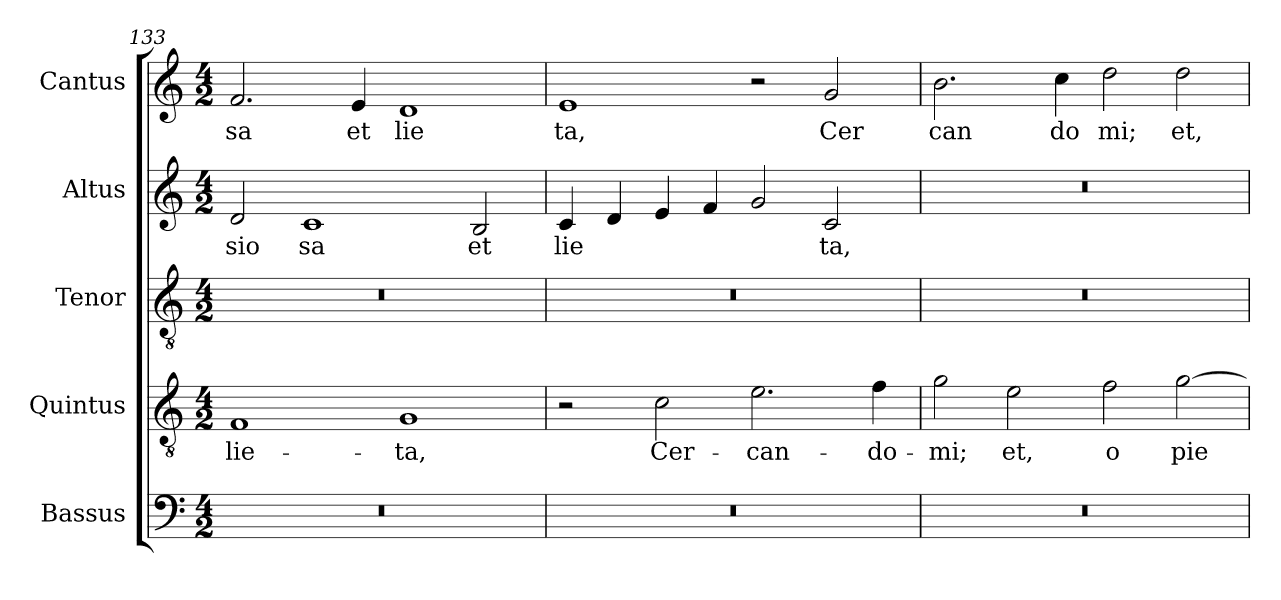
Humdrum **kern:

**kern	**kern	**text	**kern	**kern	**text	**kern	**text
*part5	*part4	*part4	*part3	*part2	*part2	*part1	*part1
*staff5	*staff4	*staff4	*staff3	*staff2	*staff2	*staff1	*staff1
*I"Bassus	*I"Quintus	*	*I"Tenor	*I"Altus	*	*I"Cantus	*
*I'Bassus	*I'Quintus	*	*I'Tenor	*I'Altus	*	*I'Cantus	*
*clefF4	*clefGv2	*	*clefGv2	*clefG2	*	*clefG2	*
*M4/2	*M4/2	*	*M4/2	*M4/2	*	*M4/2	*
=133	=133	=133	=133	=133	=133	=133	=133
!	!	!LO:LY:b:cj	!	!	!LO:LY:b:cj	!	!LO:LY:b:cj
0r	1F	lie-	0r	2d/	sio	2.f/	sa
!	!	!	!	!	!LO:LY:b:cj	!	!
.	.	.	.	1c	sa	.	.
!	!	!	!	!	!	!	!LO:LY:b:cj
.	.	.	.	.	.	4e/	et
!	!	!LO:LY:b:cj	!	!	!	!	!LO:LY:b:cj
.	1G	-ta,	.	.	.	1d	lie
!	!	!	!	!	!LO:LY:b:cj	!	!
.	.	.	.	2B/	et	.	.
=134	=134	=134	=134	=134	=134	=134	=134
!	!	!	!	!	!LO:LY:b	!	!LO:LY:b:cj
0r	2r	.	0r	4c/	lie	1e	ta,
.	.	.	.	4d/	.	.	.
!	!	!LO:LY:b:cj	!	!	!	!	!
.	2c\	Cer-	.	4e/	.	.	.
.	.	.	.	4f/	.	.	.
!	!	!LO:LY:b:cj	!	!	!	!	!
.	2.e\	-can-	.	2g/	.	2r	.
!	!	!	!	!	!LO:LY:b:cj	!	!LO:LY:b:cj
.	.	.	.	2c/	ta,	2g/	Cer
!	!	!LO:LY:b:cj	!	!	!	!	!
.	4f\	-do-	.	.	.	.	.
=135	=135	=135	=135	=135	=135	=135	=135
!	!	!LO:LY:b:cj	!	!	!	!	!LO:LY:b:cj
0r	2g\	-mi;	0r	0r	.	2.b\	can
!	!	!LO:LY:b:cj	!	!	!	!	!
.	2e\	et,	.	.	.	.	.
!	!	!	!	!	!	!	!LO:LY:b:cj
.	.	.	.	.	.	4cc\	do
!	!	!LO:LY:b:cj	!	!	!	!	!LO:LY:b:cj
.	2f\	o	.	.	.	2dd\	mi;
!	!	!LO:LY:b	!	!	!	!	!LO:LY:b:cj
.	[>2g\	pie-	.	.	.	2dd\	et,
=	=	=	=	=	=	=	=
*-	*-	*-	*-	*-	*-	*-	*-
